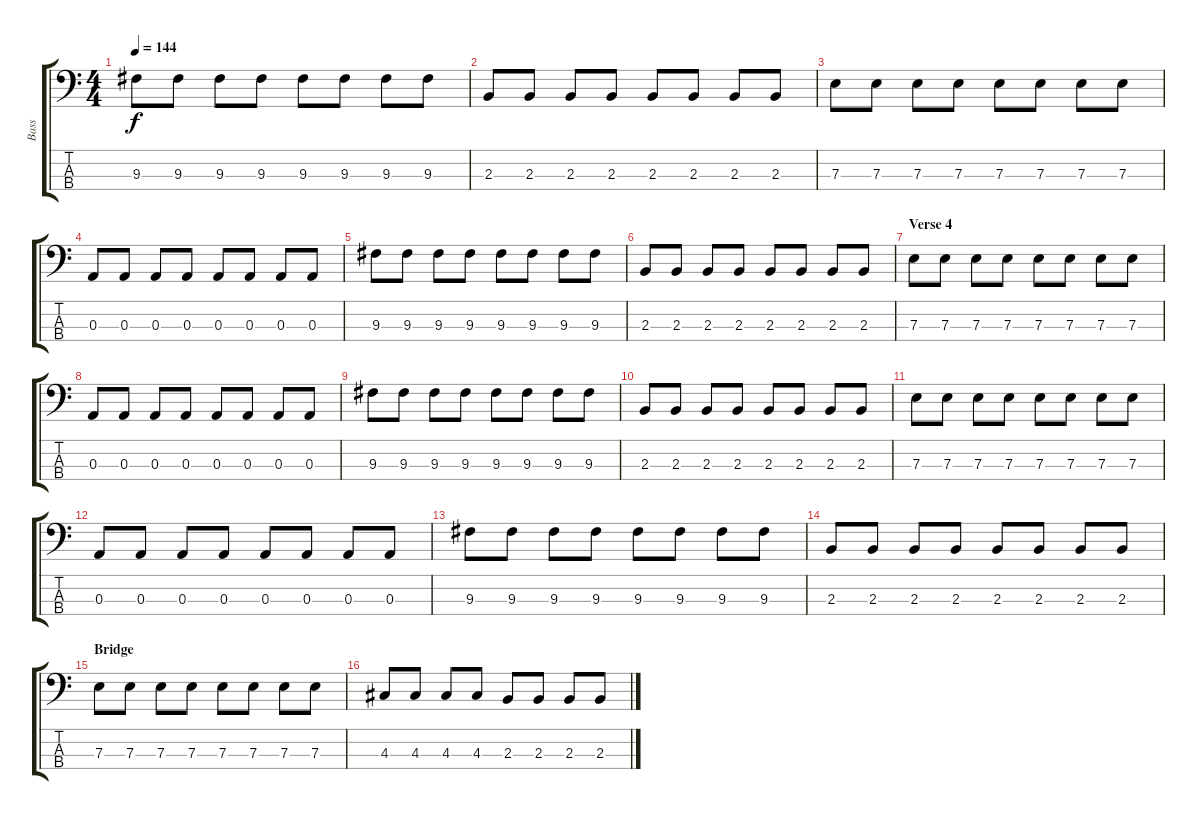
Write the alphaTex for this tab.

\track ("Bass" "Bass") {instrument electricbassfinger}
\staff {score tabs}
\tuning (G2 D2 A1 E1) {hide}
\ts (4 4)
\tempo 144
\clef f4
\ks c
9.3.8{dy f} 9.3.8 9.3.8 9.3.8 9.3.8 9.3.8 9.3.8 9.3.8 |
2.3.8 2.3.8 2.3.8 2.3.8 2.3.8 2.3.8 2.3.8 2.3.8 |
7.3.8 7.3.8 7.3.8 7.3.8 7.3.8 7.3.8 7.3.8 7.3.8 |
0.3.8 0.3.8 0.3.8 0.3.8 0.3.8 0.3.8 0.3.8 0.3.8 |
9.3.8 9.3.8 9.3.8 9.3.8 9.3.8 9.3.8 9.3.8 9.3.8 |
2.3.8 2.3.8 2.3.8 2.3.8 2.3.8 2.3.8 2.3.8 2.3.8 |
\section ("" "Verse 4")
7.3.8 7.3.8 7.3.8 7.3.8 7.3.8 7.3.8 7.3.8 7.3.8 |
0.3.8 0.3.8 0.3.8 0.3.8 0.3.8 0.3.8 0.3.8 0.3.8 |
9.3.8 9.3.8 9.3.8 9.3.8 9.3.8 9.3.8 9.3.8 9.3.8 |
2.3.8 2.3.8 2.3.8 2.3.8 2.3.8 2.3.8 2.3.8 2.3.8 |
7.3.8 7.3.8 7.3.8 7.3.8 7.3.8 7.3.8 7.3.8 7.3.8 |
0.3.8 0.3.8 0.3.8 0.3.8 0.3.8 0.3.8 0.3.8 0.3.8 |
9.3.8 9.3.8 9.3.8 9.3.8 9.3.8 9.3.8 9.3.8 9.3.8 |
2.3.8 2.3.8 2.3.8 2.3.8 2.3.8 2.3.8 2.3.8 2.3.8 |
\section ("" "Bridge")
7.3.8 7.3.8 7.3.8 7.3.8 7.3.8 7.3.8 7.3.8 7.3.8 |
4.3.8 4.3.8 4.3.8 4.3.8 2.3.8 2.3.8 2.3.8 2.3.8
